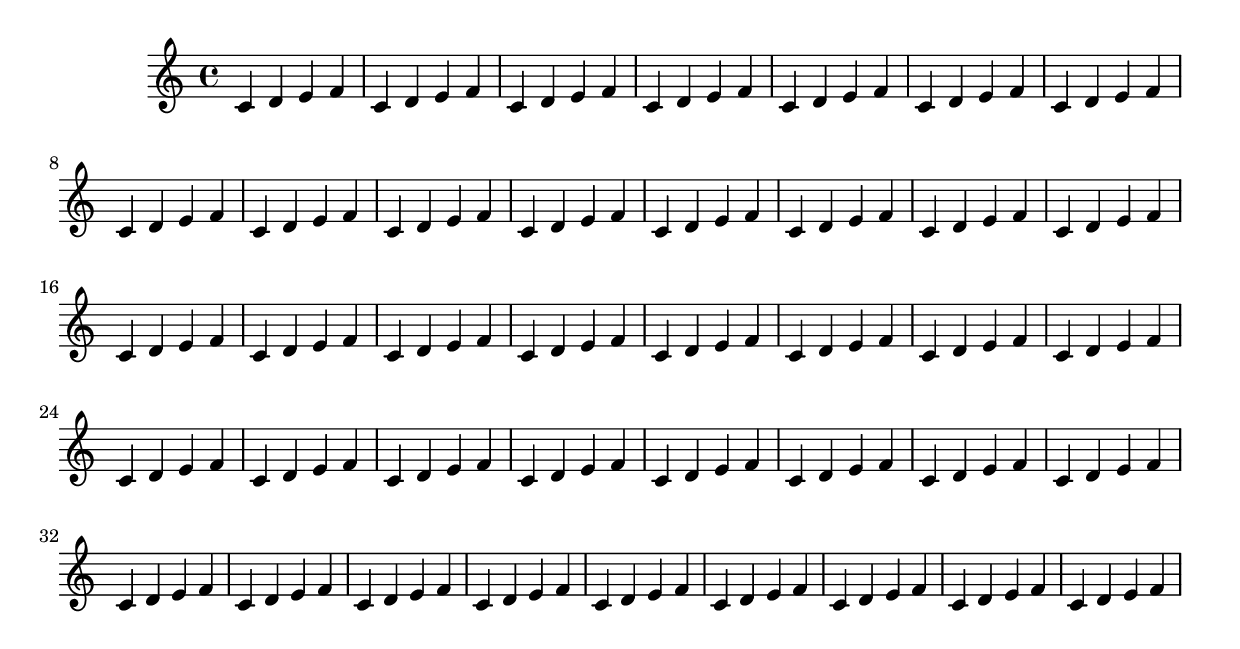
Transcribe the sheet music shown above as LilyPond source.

\version "2.13.5"

\header {
  texidoc = "Paper margin settings do not have to be complete.
Missing values are added automatically.  If no paper settings
are specified, default values are used."
}

someNotes = \relative c' { \repeat unfold 40 { c4 d e f } }

\paper { }

\score { \someNotes }

